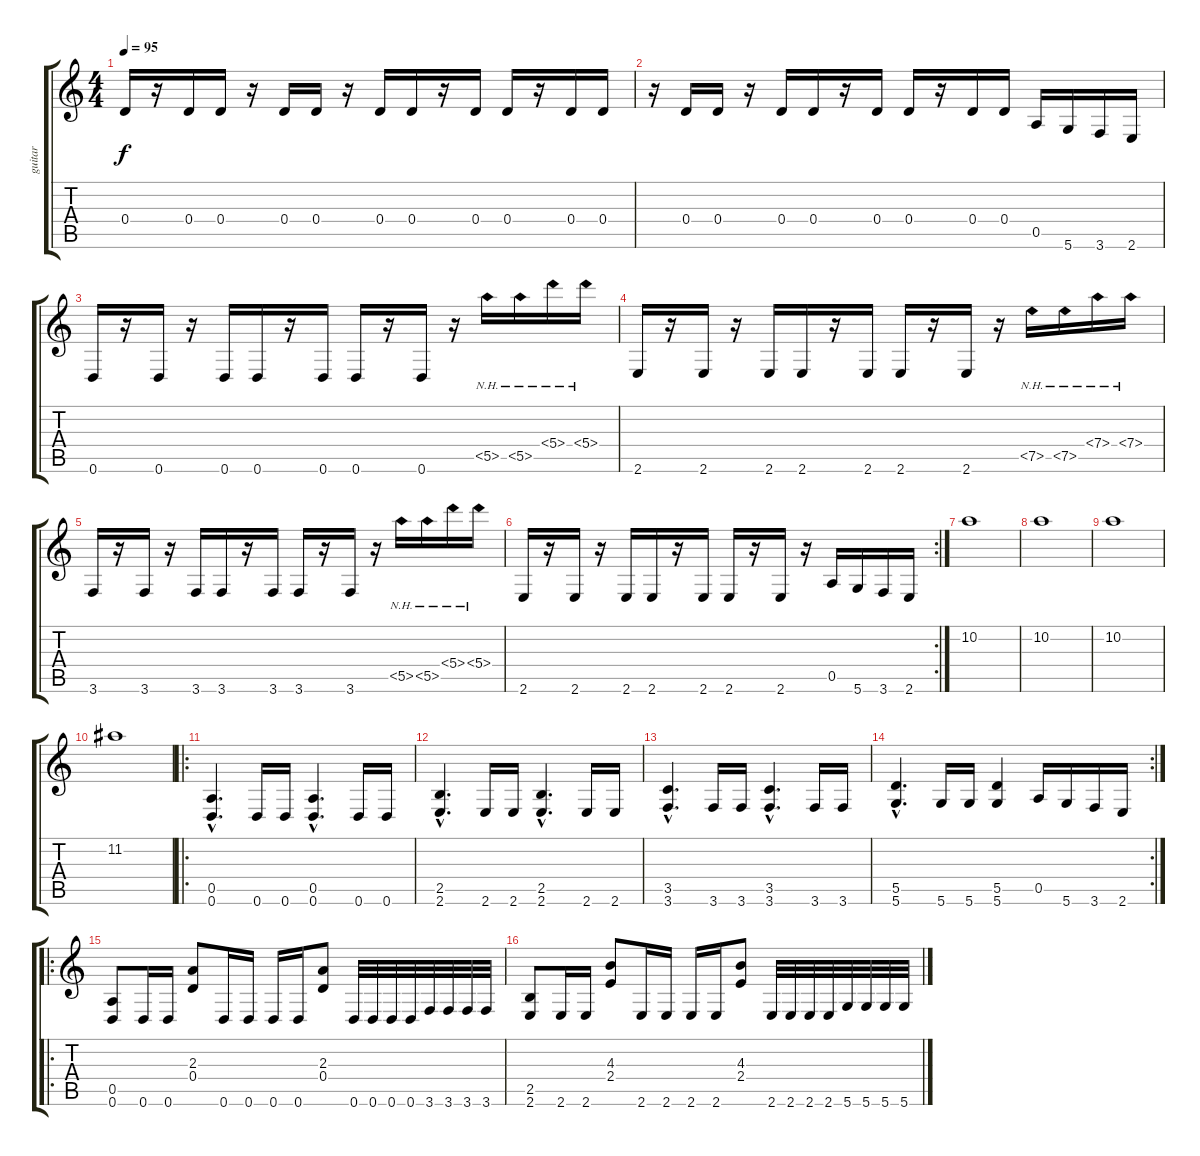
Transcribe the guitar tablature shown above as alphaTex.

\track ("guitar" "guitar") {instrument distortionguitar}
\staff {score tabs}
\tuning (E4 B3 G3 D3 A2 D2) {hide}
\ts (4 4)
\tempo 95
\clef g2
\ks c
0.4.16{dy f} r.16 0.4.16 0.4.16 r.16 0.4.16 0.4.16 r.16 0.4.16 0.4.16 r.16 0.4.16 0.4.16 r.16 0.4.16 0.4.16 |
r.16 0.4.16 0.4.16 r.16 0.4.16 0.4.16 r.16 0.4.16 0.4.16 r.16 0.4.16 0.4.16 0.5.16 5.6.16 3.6.16 2.6.16 |
0.6.16 r.16 0.6.16 r.16 0.6.16 0.6.16 r.16 0.6.16 0.6.16 r.16 0.6.16 r.16 5.5{nh}.16 5.5{nh}.16 5.4{nh}.16 5.4{nh}.16 |
2.6.16 r.16 2.6.16 r.16 2.6.16 2.6.16 r.16 2.6.16 2.6.16 r.16 2.6.16 r.16 7.5{nh}.16 7.5{nh}.16 7.4{nh}.16 7.4{nh}.16 |
3.6.16 r.16 3.6.16 r.16 3.6.16 3.6.16 r.16 3.6.16 3.6.16 r.16 3.6.16 r.16 5.5{nh}.16 5.5{nh}.16 5.4{nh}.16 5.4{nh}.16 |
\rc 2
2.6.16 r.16 2.6.16 r.16 2.6.16 2.6.16 r.16 2.6.16 2.6.16 r.16 2.6.16 r.16 0.5.16 5.6.16 3.6.16 2.6.16 |
10.2.1 |
10.2.1 |
10.2.1 |
11.2.1 |
\ro
(0.5{hac} 0.6{hac}).4{d} 0.6.16 0.6.16 (0.5{hac} 0.6{hac}).4{d} 0.6.16 0.6.16 |
(2.5{hac} 2.6{hac}).4{d} 2.6.16 2.6.16 (2.5{hac} 2.6{hac}).4{d} 2.6.16 2.6.16 |
(3.5{hac} 3.6{hac}).4{d} 3.6.16 3.6.16 (3.5{hac} 3.6{hac}).4{d} 3.6.16 3.6.16 |
\rc 2
(5.5{hac} 5.6{hac}).4{d} 5.6.16 5.6.16 (5.5 5.6).4 0.5.16 5.6.16 3.6.16 2.6.16 |
\ro
(0.5 0.6).8 0.6.16 0.6.16 (2.3 0.4).8 0.6.16 0.6.16 0.6.16 0.6.16 (2.3 0.4).8 0.6.32 0.6.32 0.6.32 0.6.32 3.6.32 3.6.32 3.6.32 3.6.32 |
(2.5 2.6).8 2.6.16 2.6.16 (4.3 2.4).8 2.6.16 2.6.16 2.6.16 2.6.16 (4.3 2.4).8 2.6.32 2.6.32 2.6.32 2.6.32 5.6.32 5.6.32 5.6.32 5.6.32
